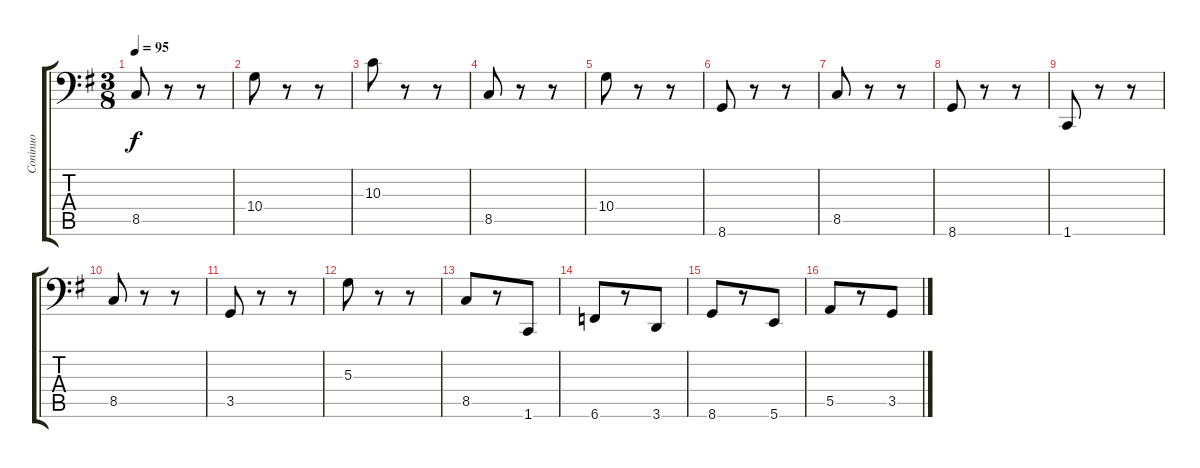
\track ("Coninuo" "Coninuo") {instrument contrabass}
\staff {score tabs}
\tuning (C3 G2 D2 A1 E1 B0) {hide}
\ts (3 8)
\tempo 95
\clef f4
\ks g
8.5.8{dy f} r.8 r.8 |
10.4.8 r.8 r.8 |
10.3.8 r.8 r.8 |
8.5.8 r.8 r.8 |
10.4.8 r.8 r.8 |
8.6.8 r.8 r.8 |
8.5.8 r.8 r.8 |
8.6.8 r.8 r.8 |
1.6.8 r.8 r.8 |
8.5.8 r.8 r.8 |
3.5.8 r.8 r.8 |
5.3.8 r.8 r.8 |
8.5.8 r.8 1.6.8 |
6.6.8 r.8 3.6.8 |
8.6.8 r.8 5.6.8 |
5.5.8 r.8 3.5.8
